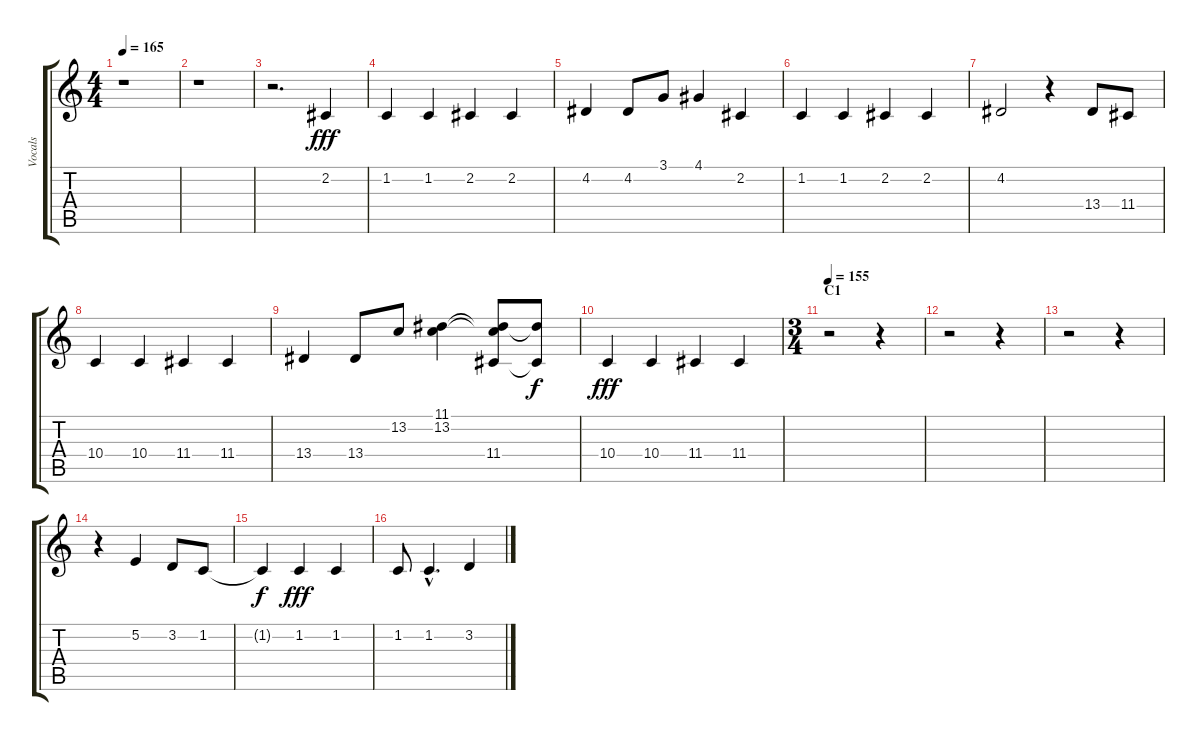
\track ("Vocals" "Vocals") {instrument lead6voice}
\staff {score tabs}
\tuning (E4 B3 G3 D3 A2 E2) {hide}
\ts (4 4)
\tempo 165
\clef g2
\ks c
r.1{dy fff} |
r.1 |
r.2{d} 2.2.4 |
1.2.4 1.2.4 2.2.4 2.2.4 |
4.2.4 4.2.8 3.1.8 4.1.4 2.2.4 |
1.2.4 1.2.4 2.2.4 2.2.4 |
4.2.2 r.4 13.4.8 11.4.8 |
10.4.4 10.4.4 11.4.4 11.4.4 |
13.4.4 13.4.8 13.2.8 (11.1 13.2).4 (11.1{t} 13.2{t} 11.4).8 (11.1{t} 11.4{t}).8{dy f} |
10.4.4{dy fff} 10.4.4 11.4.4 11.4.4 |
\ts (3 4)
\section ("" "C1")
\tempo 155
r.2 r.4 |
r.2 r.4 |
r.2 r.4 |
r.4 5.2.4 3.2.8 1.2.8 |
1.2{t}.4{dy f} 1.2.4{dy fff} 1.2.4 |
1.2.8 1.2{hac}.4{d} 3.2.4
